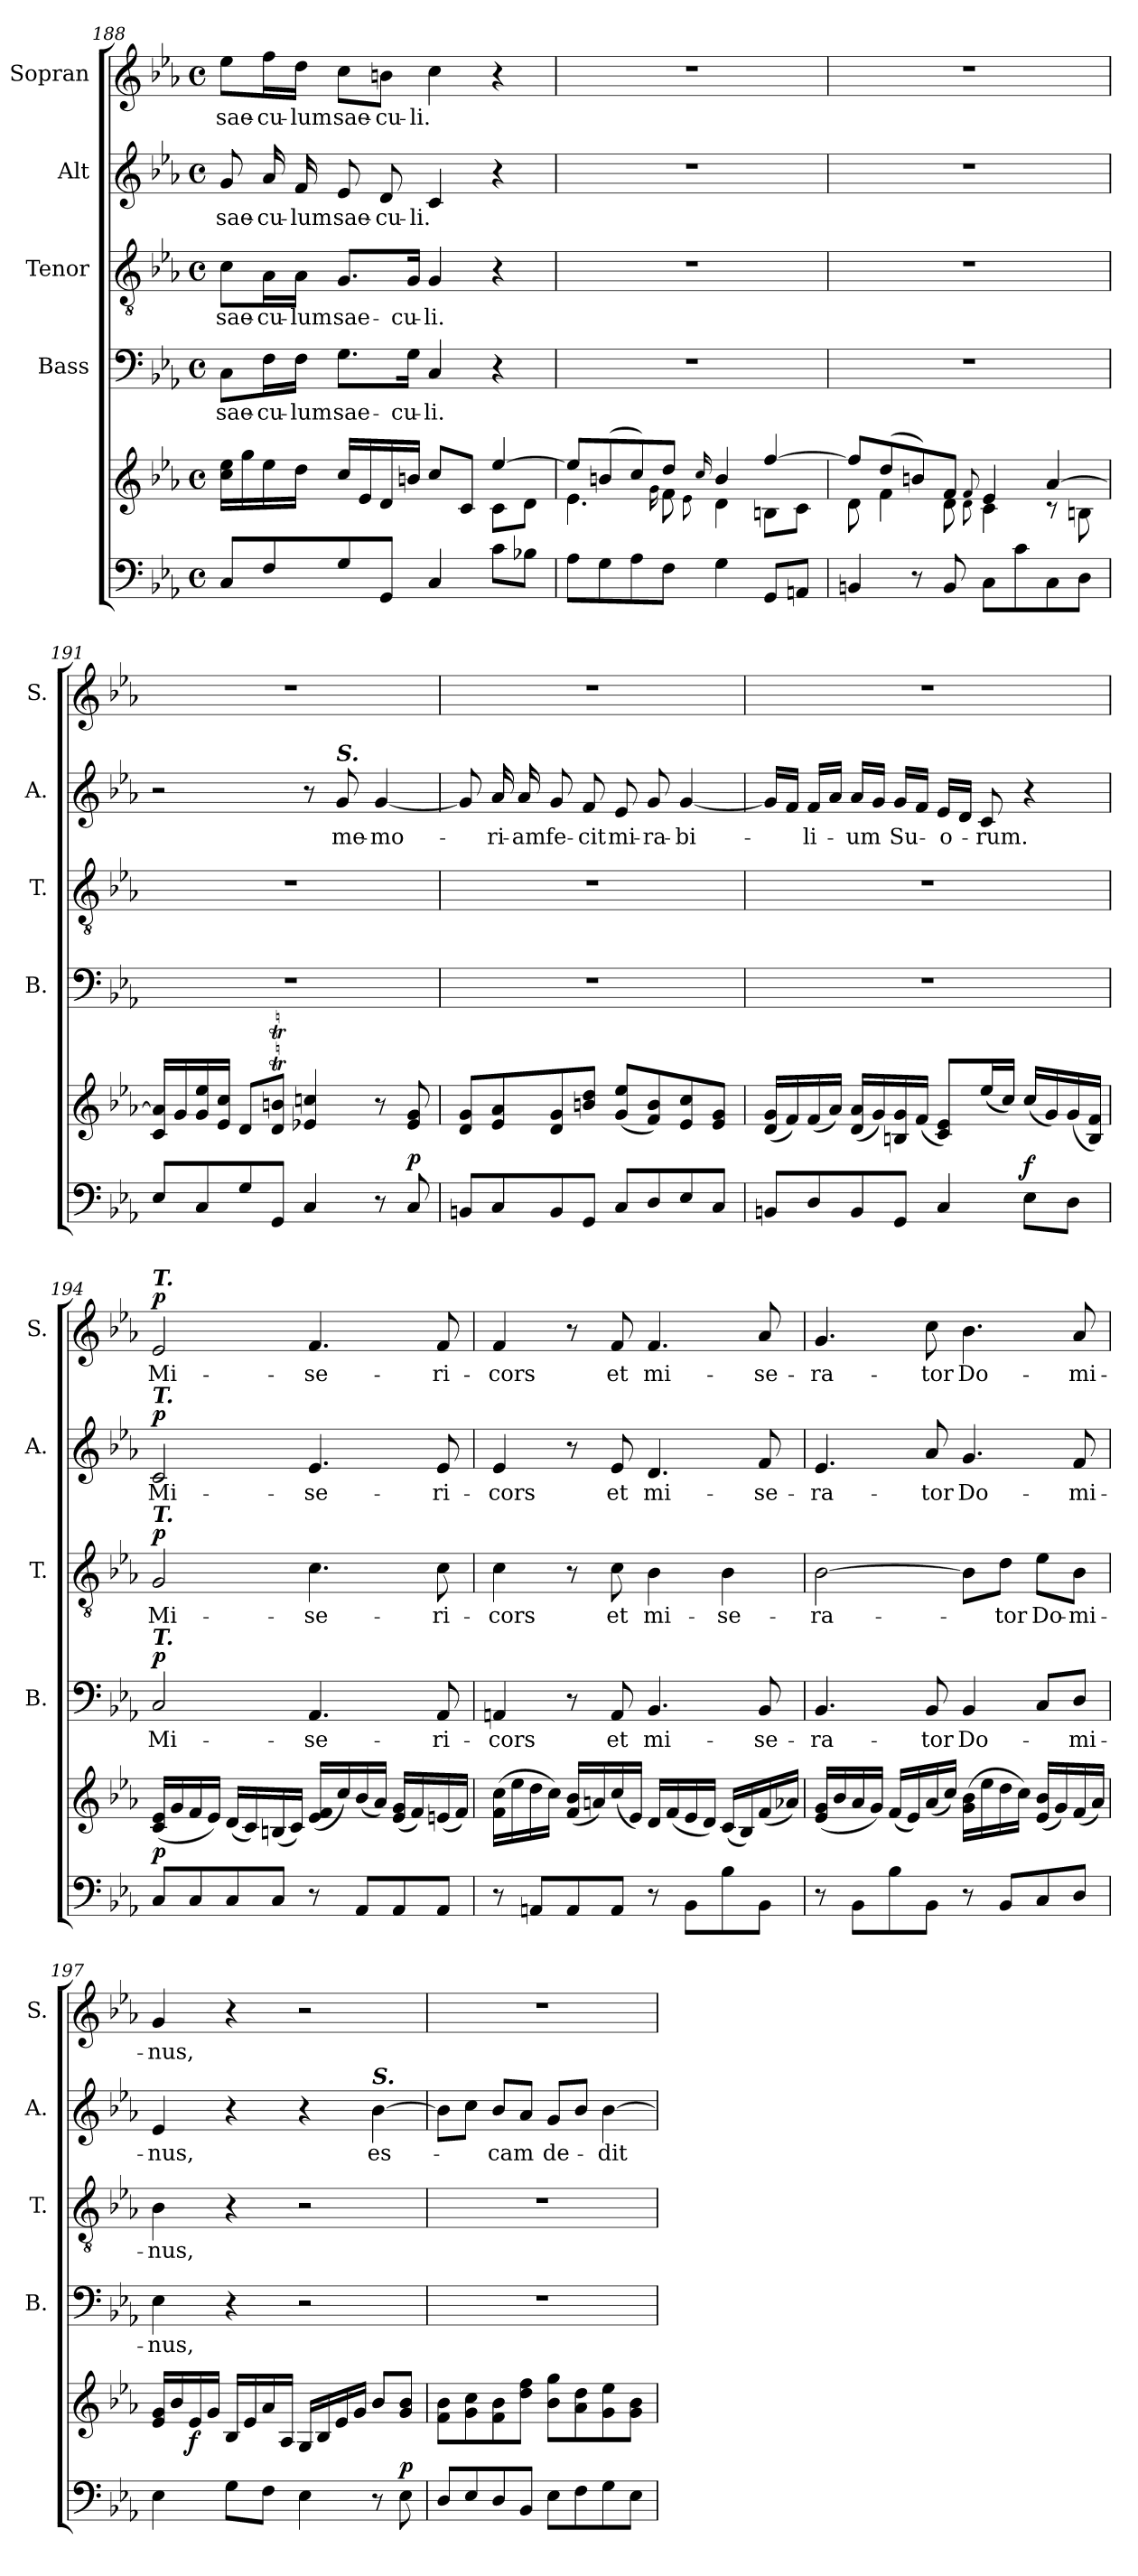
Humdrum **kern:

**kern	**kern	**dynam	**kern	**text	**dynam	**kern	**text	**dynam	**kern	**text	**dynam	**kern	**text	**dynam
*part5	*part5	*part5	*part4	*part4	*part4	*part3	*part3	*part3	*part2	*part2	*part2	*part1	*part1	*part1
*staff6	*staff5	*staff5/6	*staff4	*staff4	*staff4	*staff3	*staff3	*staff3	*staff2	*staff2	*staff2	*staff1	*staff1	*staff1
*	*	*	*I"Bass	*	*	*I"Tenor	*	*	*I"Alt	*	*	*I"Sopran	*	*
*	*	*	*I'B.	*	*	*I'T.	*	*	*I'A.	*	*	*I'S.	*	*
*clefF4	*clefG2	*	*clefF4	*	*	*clefGv2	*	*	*clefG2	*	*	*clefG2	*	*
*k[b-e-a-]	*k[b-e-a-]	*	*k[b-e-a-]	*	*	*k[b-e-a-]	*	*	*k[b-e-a-]	*	*	*k[b-e-a-]	*	*
*E-:	*E-:	*	*E-:	*	*	*E-:	*	*	*E-:	*	*	*E-:	*	*
*M4/4	*M4/4	*	*M4/4	*	*	*M4/4	*	*	*M4/4	*	*	*M4/4	*	*
*met(c)	*met(c)	*	*met(c)	*	*	*met(c)	*	*	*met(c)	*	*	*met(c)	*	*
=188	=188	=188	=188	=188	=188	=188	=188	=188	=188	=188	=188	=188	=188	=188
*	*^	*	*	*	*	*	*	*	*	*	*	*	*	*
!	!	!	!	!	!LO:LY:b	!	!	!LO:LY:b	!	!	!LO:LY:b	!	!	!LO:LY:b	!
8C/L	16cc\ 16ee-\LL	2.ryy	.	8C\L	sae-	.	8c\L	sae-	.	8g/	sae-	.	8ee-\L	sae-	.
.	16gg\	.	.	.	.	.	.	.	.	.	.	.	.	.	.
!	!	!	!	!	!LO:LY:b	!	!	!LO:LY:b	!	!	!LO:LY:b	!	!	!LO:LY:b	!
8F/	16ee-\	.	.	16F\L	-cu-	.	16A-\L	-cu-	.	16a-/	-cu-	.	16ff\L	-cu-	.
!	!	!	!	!	!LO:LY:b	!	!	!LO:LY:b	!	!	!LO:LY:b	!	!	!LO:LY:b	!
.	16dd\JJ	.	.	16F\JJ	-lum	.	16A-\JJ	-lum	.	16f/	-lum	.	16dd\JJ	-lum	.
!	!	!	!	!	!LO:LY:b	!	!	!LO:LY:b	!	!	!LO:LY:b	!	!	!LO:LY:b	!
8G/	16cc/LL	.	.	8.G\L	sae-	.	8.G/L	sae-	.	8e-/	sae-	.	8cc\L	sae-	.
.	16e-/	.	.	.	.	.	.	.	.	.	.	.	.	.	.
!	!	!	!	!	!	!	!	!	!	!	!LO:LY:b	!	!	!LO:LY:b	!
8GG/J	16d/	.	.	.	.	.	.	.	.	8d/	-cu-	.	8bn\J	-cu-	.
!	!	!	!	!	!LO:LY:b	!	!	!LO:LY:b	!	!	!	!	!	!	!
.	16bn/JJ	.	.	16G\Jk	-cu-	.	16G/Jk	-cu-	.	.	.	.	.	.	.
!	!	!	!	!	!LO:LY:b	!	!	!LO:LY:b	!	!	!LO:LY:b	!	!	!LO:LY:b	!
4C/	8cc/L	.	.	4C/	-li.	.	4G/	-li.	.	4c/	-li.	.	4cc\	-li.	.
.	8c/J	.	.	.	.	.	.	.	.	.	.	.	.	.	.
8c\L	[>4ee-/	8c\L	.	4r	.	.	4r	.	.	4r	.	.	4r	.	.
8B-X\J	.	8d\J	.	.	.	.	.	.	.	.	.	.	.	.	.
!!LO:LB:g=z
=189	=189	=189	=189	=189	=189	=189	=189	=189	=189	=189	=189	=189	=189	=189	=189
8A-\L	8ee-/L]	4.e-\	.	1r	.	.	1r	.	.	1r	.	.	1r	.	.
8G\	(>8bn/	.	.	.	.	.	.	.	.	.	.	.	.	.	.
8A-\	8cc/)	.	.	.	.	.	.	.	.	.	.	.	.	.	.
.	.	16qqg\	.	.	.	.	.	.	.	.	.	.	.	.	.
8F\J	8dd/J	8f\	.	.	.	.	.	.	.	.	.	.	.	.	.
.	16qqcc/	8qqe-\	.	.	.	.	.	.	.	.	.	.	.	.	.
4G\	4b/	4d\	.	.	.	.	.	.	.	.	.	.	.	.	.
8GG/L	[>4ff/	8Bn\L	.	.	.	.	.	.	.	.	.	.	.	.	.
8AAn/J	.	8c\J	.	.	.	.	.	.	.	.	.	.	.	.	.
=190	=190	=190	=190	=190	=190	=190	=190	=190	=190	=190	=190	=190	=190	=190	=190
4BBn/	8ff/L]	8d\	.	1r	.	.	1r	.	.	1r	.	.	1r	.	.
.	(>8dd/	4f\	.	.	.	.	.	.	.	.	.	.	.	.	.
8r	8bn/)	.	.	.	.	.	.	.	.	.	.	.	.	.	.
8BB/	8f/J	8d\	.	.	.	.	.	.	.	.	.	.	.	.	.
.	8qqf/	8qqd\	.	.	.	.	.	.	.	.	.	.	.	.	.
8C\L	4e-/	4c\	.	.	.	.	.	.	.	.	.	.	.	.	.
8c\	.	.	.	.	.	.	.	.	.	.	.	.	.	.	.
8C\	[>4a-/	8rc	.	.	.	.	.	.	.	.	.	.	.	.	.
8D\J	.	8Bn\	.	.	.	.	.	.	.	.	.	.	.	.	.
*	*v	*v	*	*	*	*	*	*	*	*	*	*	*	*	*
=191	=191	=191	=191	=191	=191	=191	=191	=191	=191	=191	=191	=191	=191	=191
8E-/L	16c/ 16a-/]LL	.	1r	.	.	1r	.	.	2r	.	.	1r	.	.
.	16g/	.	.	.	.	.	.	.	.	.	.	.	.	.
8C/	16g/ 16ee-/	.	.	.	.	.	.	.	.	.	.	.	.	.
.	16e-/ 16cc/JJ	.	.	.	.	.	.	.	.	.	.	.	.	.
8G/	8d/L	.	.	.	.	.	.	.	.	.	.	.	.	.
8GG/J	8d/T 8bn/TJ	.	.	.	.	.	.	.	.	.	.	.	.	.
4C/	4e-/ 4cc/	.	.	.	.	.	.	.	8r	.	.	.	.	.
!	!	!	!	!	!	!	!	!	!LO:TX:a:Bi:t=S.	!	!	!	!	!
!	!	!	!	!	!	!	!	!	!	!LO:LY:b	!	!	!	!
.	.	.	.	.	.	.	.	.	8g/	me-	.	.	.	.
!	!	!	!	!	!	!	!	!	!	!LO:LY:b	!	!	!	!
8r	8r	.	.	.	.	.	.	.	[4g/	-mo-	.	.	.	.
!	!	!LO:DY:a=2	!	!	!	!	!	!	!	!	!	!	!	!
8C/	8e-/ 8g/	p	.	.	.	.	.	.	.	.	.	.	.	.
=192	=192	=192	=192	=192	=192	=192	=192	=192	=192	=192	=192	=192	=192	=192
8BBn/L	8d/ 8g/L	.	1r	.	.	1r	.	.	8g/]	.	.	1r	.	.
!	!	!	!	!	!	!	!	!	!	!LO:LY:b	!	!	!	!
8C/	8e-/ 8a-/	.	.	.	.	.	.	.	16a-/	-ri-	.	.	.	.
!	!	!	!	!	!	!	!	!	!	!LO:LY:b	!	!	!	!
.	.	.	.	.	.	.	.	.	16a-/	-am	.	.	.	.
!	!	!	!	!	!	!	!	!	!	!LO:LY:b	!	!	!	!
8BB/	8d/ 8g/	.	.	.	.	.	.	.	8g/	fe-	.	.	.	.
!	!	!	!	!	!	!	!	!	!	!LO:LY:b	!	!	!	!
8GG/J	8bn/ 8dd/J	.	.	.	.	.	.	.	8f/	-cit	.	.	.	.
!	!	!	!	!	!	!	!	!	!	!LO:LY:b	!	!	!	!
8C/L	(<8g/ 8ee-/L	.	.	.	.	.	.	.	8e-/	mi-	.	.	.	.
!	!	!	!	!	!	!	!	!	!	!LO:LY:b	!	!	!	!
8D/	8f/ 8b/)	.	.	.	.	.	.	.	8g/	-ra-	.	.	.	.
!	!	!	!	!	!	!	!	!	!	!LO:LY:b	!	!	!	!
8E-/	8e-/ 8cc/	.	.	.	.	.	.	.	[4g/	-bi-	.	.	.	.
8C/J	8e-/ 8g/J	.	.	.	.	.	.	.	.	.	.	.	.	.
!!LO:PB:g=z
=193	=193	=193	=193	=193	=193	=193	=193	=193	=193	=193	=193	=193	=193	=193
8BBn/L	(<16d/ 16g/LL	.	1r	.	.	1r	.	.	16g/LL]	.	.	1r	.	.
.	16f/)	.	.	.	.	.	.	.	16f/JJ	.	.	.	.	.
!	!	!	!	!	!	!	!	!	!	!LO:LY:b	!	!	!	!
8D/	(<16f/	.	.	.	.	.	.	.	16f/LL	-li-	.	.	.	.
.	16a-/JJ)	.	.	.	.	.	.	.	16a-/JJ	.	.	.	.	.
!	!	!	!	!	!	!	!	!	!	!LO:LY:b	!	!	!	!
8BB/	(<16d/ 16a-/LL	.	.	.	.	.	.	.	16a-/LL	-um	.	.	.	.
.	16g/)	.	.	.	.	.	.	.	16g/JJ	.	.	.	.	.
!	!	!	!	!	!	!	!	!	!	!LO:LY:b	!	!	!	!
8GG/J	16Bn/ 16g/	.	.	.	.	.	.	.	16g/LL	Su-	.	.	.	.
.	(<16f/JJ	.	.	.	.	.	.	.	16f/JJ	.	.	.	.	.
!	!	!	!	!	!	!	!	!	!	!LO:LY:b	!	!	!	!
4C/	8c/ 8e-/L)	.	.	.	.	.	.	.	16e-/LL	-o-	.	.	.	.
.	.	.	.	.	.	.	.	.	16d/JJ	.	.	.	.	.
!	!	!	!	!	!	!	!	!	!	!LO:LY:b	!	!	!	!
.	(<16ee-/L	.	.	.	.	.	.	.	8c/	-rum.	.	.	.	.
.	16cc/JJ)	.	.	.	.	.	.	.	.	.	.	.	.	.
!	!	!LO:DY:a=2	!	!	!	!	!	!	!	!	!	!	!	!
8E-\L	(<16cc/LL	f	.	.	.	.	.	.	4r	.	.	.	.	.
.	16g/)	.	.	.	.	.	.	.	.	.	.	.	.	.
8D\J	(<16g/	.	.	.	.	.	.	.	.	.	.	.	.	.
.	16B/ 16f/JJ)	.	.	.	.	.	.	.	.	.	.	.	.	.
=194	=194	=194	=194	=194	=194	=194	=194	=194	=194	=194	=194	=194	=194	=194
!	!	!	!	!	!	!	!	!	!	!	!	!LO:TX:a:Bi:t=T.	!	!
!	!	!	!	!	!	!	!	!	!LO:TX:a:Bi:t=T.	!	!	!	!	!
!	!	!	!	!	!	!LO:TX:a:Bi:t=T.	!	!	!	!	!	!	!	!
!	!	!	!LO:TX:a:Bi:t=T.	!	!	!	!	!	!	!	!	!	!	!
!	!	!LO:DY:a=2	!	!LO:LY:b	!LO:DY:a	!	!LO:LY:b	!LO:DY:a	!	!LO:LY:b	!LO:DY:a	!	!LO:LY:b	!LO:DY:a
8C/L	(<16c/ 16e-/LL	p	2C/	Mi-	p	2G/	Mi-	p	2c/	Mi-	p	2e-/	Mi-	p
.	16g/	.	.	.	.	.	.	.	.	.	.	.	.	.
8C/	16f/	.	.	.	.	.	.	.	.	.	.	.	.	.
.	16e-/JJ)	.	.	.	.	.	.	.	.	.	.	.	.	.
8C/	(<16d/LL	.	.	.	.	.	.	.	.	.	.	.	.	.
.	16c/)	.	.	.	.	.	.	.	.	.	.	.	.	.
8C/J	(<16Bn/	.	.	.	.	.	.	.	.	.	.	.	.	.
.	16c/JJ)	.	.	.	.	.	.	.	.	.	.	.	.	.
!	!	!	!	!LO:LY:b	!	!	!LO:LY:b	!	!	!LO:LY:b	!	!	!LO:LY:b	!
8r	(<16e-/ 16f/LL	.	4.AA-/	-se-	.	4.c\	-se-	.	4.e-/	-se-	.	4.f/	-se-	.
.	16cc/)	.	.	.	.	.	.	.	.	.	.	.	.	.
8AA-/L	(<16b-/	.	.	.	.	.	.	.	.	.	.	.	.	.
.	16a-/JJ)	.	.	.	.	.	.	.	.	.	.	.	.	.
8AA-/	(<16e-/ 16g/LL	.	.	.	.	.	.	.	.	.	.	.	.	.
.	16f/)	.	.	.	.	.	.	.	.	.	.	.	.	.
!	!	!	!	!LO:LY:b	!	!	!LO:LY:b	!	!	!LO:LY:b	!	!	!LO:LY:b	!
8AA-/J	(<16en/	.	8AA-/	-ri-	.	8c\	-ri-	.	8e-/	-ri-	.	8f/	-ri-	.
.	16f/JJ)	.	.	.	.	.	.	.	.	.	.	.	.	.
=195	=195	=195	=195	=195	=195	=195	=195	=195	=195	=195	=195	=195	=195	=195
!	!	!	!	!LO:LY:b	!	!	!LO:LY:b	!	!	!LO:LY:b	!	!	!LO:LY:b	!
8r	(>16f\ 16cc\LL	.	4AAn/	-cors	.	4c\	-cors	.	4e-/	-cors	.	4f/	-cors	.
.	16ee-\	.	.	.	.	.	.	.	.	.	.	.	.	.
8AAn/L	16dd\	.	.	.	.	.	.	.	.	.	.	.	.	.
.	16cc\JJ)	.	.	.	.	.	.	.	.	.	.	.	.	.
8AA/	(<16f/ 16b-/LL	.	8r	.	.	8r	.	.	8r	.	.	8r	.	.
.	16an/)	.	.	.	.	.	.	.	.	.	.	.	.	.
!	!	!	!	!LO:LY:b	!	!	!LO:LY:b	!	!	!LO:LY:b	!	!	!LO:LY:b	!
8AA/J	(<16cc/	.	8AA/	et	.	8c\	et	.	8e-/	et	.	8f/	et	.
.	16e-/JJ)	.	.	.	.	.	.	.	.	.	.	.	.	.
!	!	!	!	!LO:LY:b	!	!	!LO:LY:b	!	!	!LO:LY:b	!	!	!LO:LY:b	!
8r	16d/LL	.	4.BB-/	mi-	.	4B-\	mi-	.	4.d/	mi-	.	4.f/	mi-	.
.	(<16f/	.	.	.	.	.	.	.	.	.	.	.	.	.
8BB-\L	16e-/	.	.	.	.	.	.	.	.	.	.	.	.	.
.	16d/JJ)	.	.	.	.	.	.	.	.	.	.	.	.	.
!	!	!	!	!	!	!	!LO:LY:b	!	!	!	!	!	!	!
8B-\	(<16c/LL	.	.	.	.	4B-\	-se-	.	.	.	.	.	.	.
.	16B-/)	.	.	.	.	.	.	.	.	.	.	.	.	.
!	!	!	!	!LO:LY:b	!	!	!	!	!	!LO:LY:b	!	!	!LO:LY:b	!
8BB-\J	(<16f/	.	8BB-/	-se-	.	.	.	.	8f/	-se-	.	8a-/	-se-	.
.	16a-X/JJ)	.	.	.	.	.	.	.	.	.	.	.	.	.
!!LO:LB:g=z
=196	=196	=196	=196	=196	=196	=196	=196	=196	=196	=196	=196	=196	=196	=196
!	!	!	!	!LO:LY:b	!	!	!LO:LY:b	!	!	!LO:LY:b	!	!	!LO:LY:b	!
8r	(<16e-/ 16g/LL	.	4.BB-/	-ra-	.	[2B-\	-ra-	.	4.e-/	-ra-	.	4.g/	-ra-	.
.	16b-/	.	.	.	.	.	.	.	.	.	.	.	.	.
8BB-\L	16a-/	.	.	.	.	.	.	.	.	.	.	.	.	.
.	16g/JJ)	.	.	.	.	.	.	.	.	.	.	.	.	.
8B-\	(<16f/LL	.	.	.	.	.	.	.	.	.	.	.	.	.
.	16e-/)	.	.	.	.	.	.	.	.	.	.	.	.	.
!	!	!	!	!LO:LY:b	!	!	!	!	!	!LO:LY:b	!	!	!LO:LY:b	!
8BB-\J	(<16a-/	.	8BB-/	-tor	.	.	.	.	8a-/	-tor	.	8cc\	-tor	.
.	16cc/JJ)	.	.	.	.	.	.	.	.	.	.	.	.	.
!	!	!	!	!LO:LY:b	!	!	!	!	!	!LO:LY:b	!	!	!LO:LY:b	!
8r	(>16g\ 16b-\LL	.	4BB-/	Do-	.	8B-\L]	.	.	4.g/	Do-	.	4.b-\	Do-	.
.	16ee-\	.	.	.	.	.	.	.	.	.	.	.	.	.
!	!	!	!	!	!	!	!LO:LY:b	!	!	!	!	!	!	!
8BB-/L	16dd\	.	.	.	.	8d\J	-tor	.	.	.	.	.	.	.
.	16cc\JJ)	.	.	.	.	.	.	.	.	.	.	.	.	.
!	!	!	!	!	!	!	!LO:LY:b	!	!	!	!	!	!	!
8C/	(<16e-/ 16b-/LL	.	8C/L	.	.	8e-\L	Do-	.	.	.	.	.	.	.
.	16g/)	.	.	.	.	.	.	.	.	.	.	.	.	.
!	!	!	!	!LO:LY:b	!	!	!LO:LY:b	!	!	!LO:LY:b	!	!	!LO:LY:b	!
8D/J	(<16f/	.	8D/J	-mi-	.	8B-\J	-mi-	.	8f/	-mi-	.	8a-/	-mi-	.
.	16a-/JJ)	.	.	.	.	.	.	.	.	.	.	.	.	.
=197	=197	=197	=197	=197	=197	=197	=197	=197	=197	=197	=197	=197	=197	=197
!	!	!	!	!LO:LY:b	!	!	!LO:LY:b	!	!	!LO:LY:b	!	!	!LO:LY:b	!
4E-\	16e-/ 16g/LL	.	4E-\	-nus,	.	4B-\	-nus,	.	4e-/	-nus,	.	4g/	-nus,	.
.	16b-/	.	.	.	.	.	.	.	.	.	.	.	.	.
!	!	!LO:DY:b	!	!	!	!	!	!	!	!	!	!	!	!
.	16e-/	f	.	.	.	.	.	.	.	.	.	.	.	.
.	16g/JJ	.	.	.	.	.	.	.	.	.	.	.	.	.
8G\L	16B-/LL	.	4r	.	.	4r	.	.	4r	.	.	4r	.	.
.	16e-/	.	.	.	.	.	.	.	.	.	.	.	.	.
8F\J	16a-/	.	.	.	.	.	.	.	.	.	.	.	.	.
.	16A-/JJ	.	.	.	.	.	.	.	.	.	.	.	.	.
4E-\	16G/LL	.	2r	.	.	2r	.	.	4r	.	.	2r	.	.
.	16B-/	.	.	.	.	.	.	.	.	.	.	.	.	.
.	16e-/	.	.	.	.	.	.	.	.	.	.	.	.	.
.	16g/JJ	.	.	.	.	.	.	.	.	.	.	.	.	.
!	!	!	!	!	!	!	!	!	!LO:TX:a:Bi:t=S.	!	!	!	!	!
!	!	!	!	!	!	!	!	!	!	!LO:LY:b	!	!	!	!
8r	8b-/L	.	.	.	.	.	.	.	[4b-\	es-	.	.	.	.
!	!	!LO:DY:a=2	!	!	!	!	!	!	!	!	!	!	!	!
8E-\	8g/ 8b-/J	p	.	.	.	.	.	.	.	.	.	.	.	.
=198	=198	=198	=198	=198	=198	=198	=198	=198	=198	=198	=198	=198	=198	=198
8D/L	8f\ 8b-\L	.	1r	.	.	1r	.	.	8b-\L]	.	.	1r	.	.
8E-/	8g\ 8cc\	.	.	.	.	.	.	.	8cc\J	.	.	.	.	.
!	!	!	!	!	!	!	!	!	!	!LO:LY:b	!	!	!	!
8D/	8f\ 8b-\	.	.	.	.	.	.	.	8b-/L	-cam	.	.	.	.
8BB-/J	8dd\ 8ff\J	.	.	.	.	.	.	.	8a-/J	.	.	.	.	.
!	!	!	!	!	!	!	!	!	!	!LO:LY:b	!	!	!	!
8E-\L	8b-\ 8gg\L	.	.	.	.	.	.	.	8g/L	de-	.	.	.	.
8F\	8a-\ 8dd\	.	.	.	.	.	.	.	8b-/J	.	.	.	.	.
!	!	!	!	!	!	!	!	!	!	!LO:LY:b	!	!	!	!
8G\	8g\ 8ee-\	.	.	.	.	.	.	.	[4b-\	-dit	.	.	.	.
8E-\J	8g\ 8b-\J	.	.	.	.	.	.	.	.	.	.	.	.	.
=	=	=	=	=	=	=	=	=	=	=	=	=	=	=
*-	*-	*-	*-	*-	*-	*-	*-	*-	*-	*-	*-	*-	*-	*-
